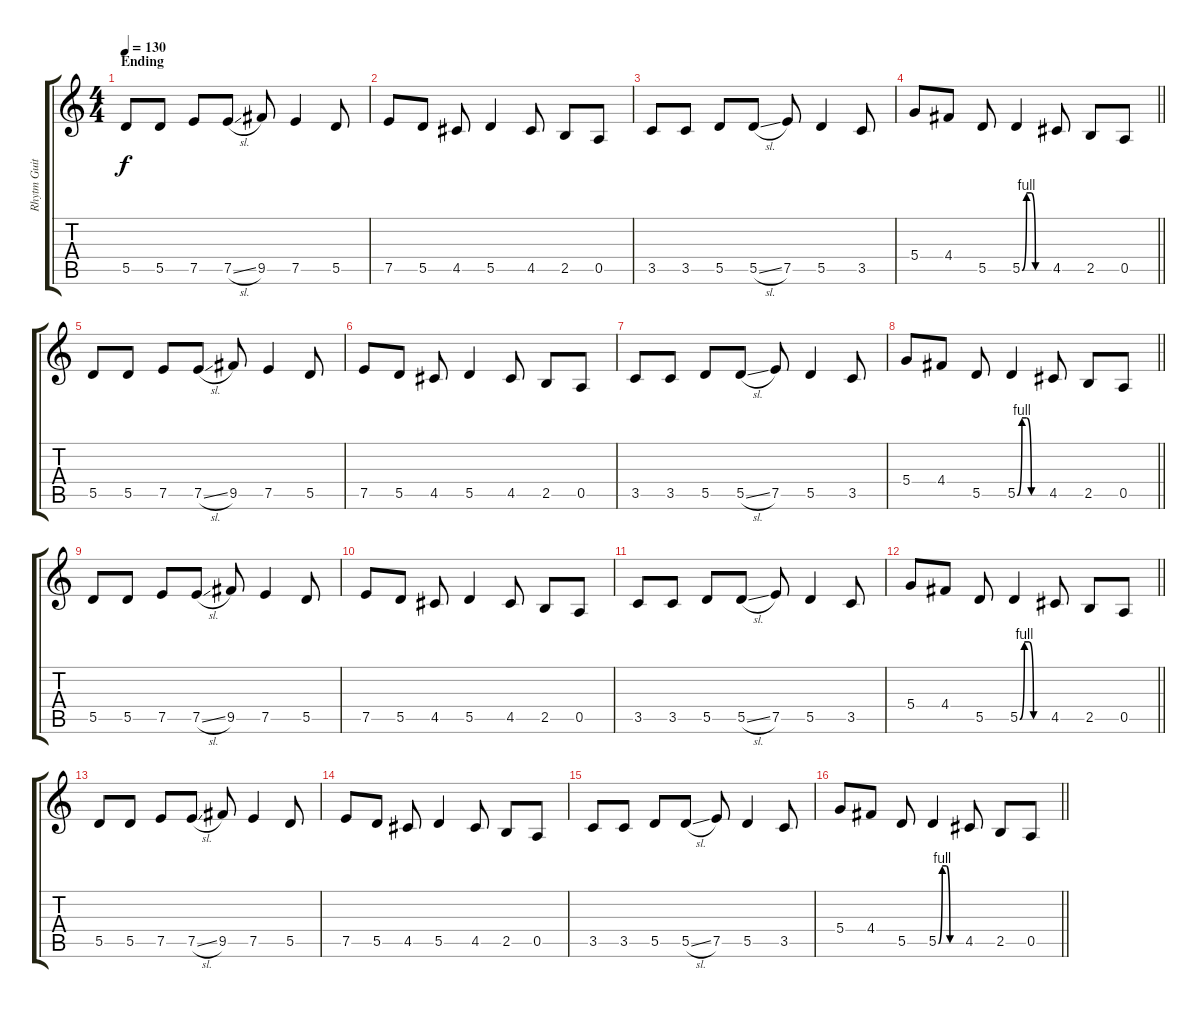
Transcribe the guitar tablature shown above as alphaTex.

\track ("Rhytm Guitar" "Rhytm Guit") {instrument distortionguitar}
\staff {score tabs}
\tuning (E4 B3 G3 D3 A2 E2) {hide}
\ts (4 4)
\section ("" "Ending")
\tempo 130
\clef g2
\ks c
5.5.8{dy f volume 15} 5.5.8 7.5.8 7.5{sl}.8 9.5.8 7.5.4 5.5.8 |
7.5.8 5.5.8 4.5.8 5.5.4 4.5.8 2.5.8 0.5.8 |
3.5.8{volume 14} 3.5.8 5.5.8 5.5{sl}.8 7.5.8 5.5.4 3.5.8 |
\barLineRight lightlight
5.4.8 4.4.8 5.5.8 5.5{be (custom 0 0 10 4 20 4 30 0 60 0)}.4 4.5.8 2.5.8 0.5.8 |
5.5.8{volume 13} 5.5.8 7.5.8 7.5{sl}.8 9.5.8 7.5.4 5.5.8 |
7.5.8 5.5.8 4.5.8 5.5.4 4.5.8 2.5.8 0.5.8 |
3.5.8{volume 12} 3.5.8 5.5.8 5.5{sl}.8 7.5.8 5.5.4 3.5.8 |
\barLineRight lightlight
5.4.8 4.4.8 5.5.8 5.5{be (custom 0 0 10 4 20 4 30 0 60 0)}.4 4.5.8 2.5.8 0.5.8 |
5.5.8{volume 11} 5.5.8 7.5.8 7.5{sl}.8 9.5.8 7.5.4 5.5.8 |
7.5.8 5.5.8 4.5.8 5.5.4 4.5.8 2.5.8 0.5.8 |
3.5.8{volume 10} 3.5.8 5.5.8 5.5{sl}.8 7.5.8 5.5.4 3.5.8 |
\barLineRight lightlight
5.4.8 4.4.8 5.5.8 5.5{be (custom 0 0 10 4 20 4 30 0 60 0)}.4 4.5.8 2.5.8 0.5.8 |
5.5.8{volume 9} 5.5.8 7.5.8 7.5{sl}.8 9.5.8 7.5.4 5.5.8 |
7.5.8 5.5.8 4.5.8 5.5.4 4.5.8 2.5.8 0.5.8 |
3.5.8{volume 8} 3.5.8 5.5.8 5.5{sl}.8 7.5.8 5.5.4 3.5.8 |
\barLineRight lightlight
5.4.8 4.4.8 5.5.8 5.5{be (custom 0 0 10 4 20 4 30 0 60 0)}.4 4.5.8 2.5.8 0.5.8
